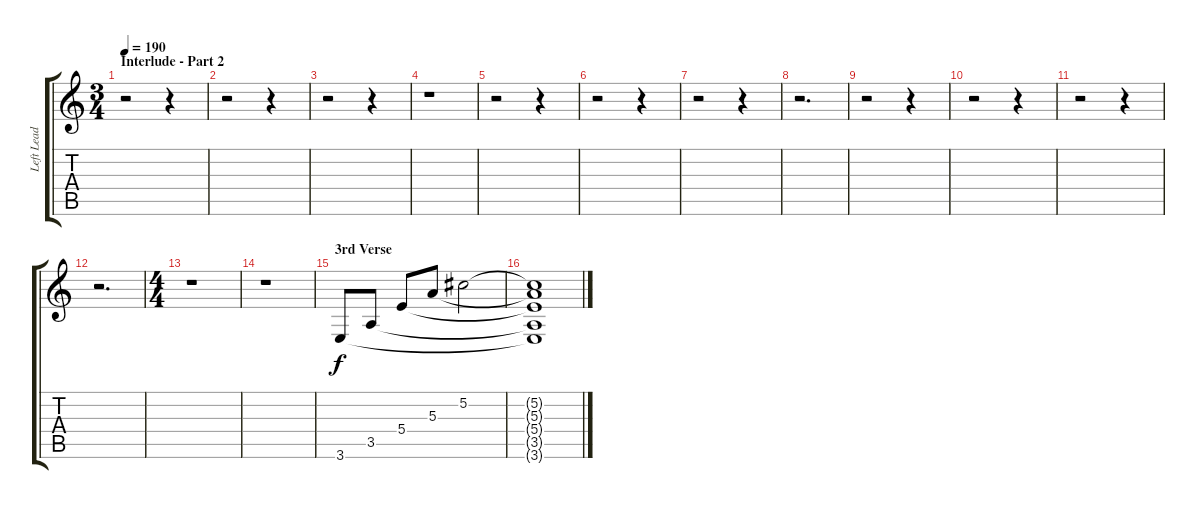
\track ("Left Lead Guitar (Lead Guitar)" "Left Lead ") {instrument distortionguitar}
\staff {score tabs}
\tuning (Db4 Ab3 E3 B2 Gb2 Db2) {hide}
\ts (3 4)
\section ("" "Interlude - Part 2")
\tempo 190
\clef g2
\ks c
r.2{dy f} r.4 |
r.2 r.4 |
r.2 r.4 |
r.1 |
r.2 r.4 |
r.2 r.4 |
r.2 r.4 |
r.2{d} |
r.2 r.4 |
r.2 r.4 |
r.2 r.4 |
r.2{d} |
\ts (4 4)
r.1 |
r.1 |
\section ("" "3rd Verse")
3.6.8 3.5.8 5.4.8 5.3.8 5.2.2 |
(5.2{t} 5.3{t} 5.4{t} 3.5{t} 3.6{t}).1
